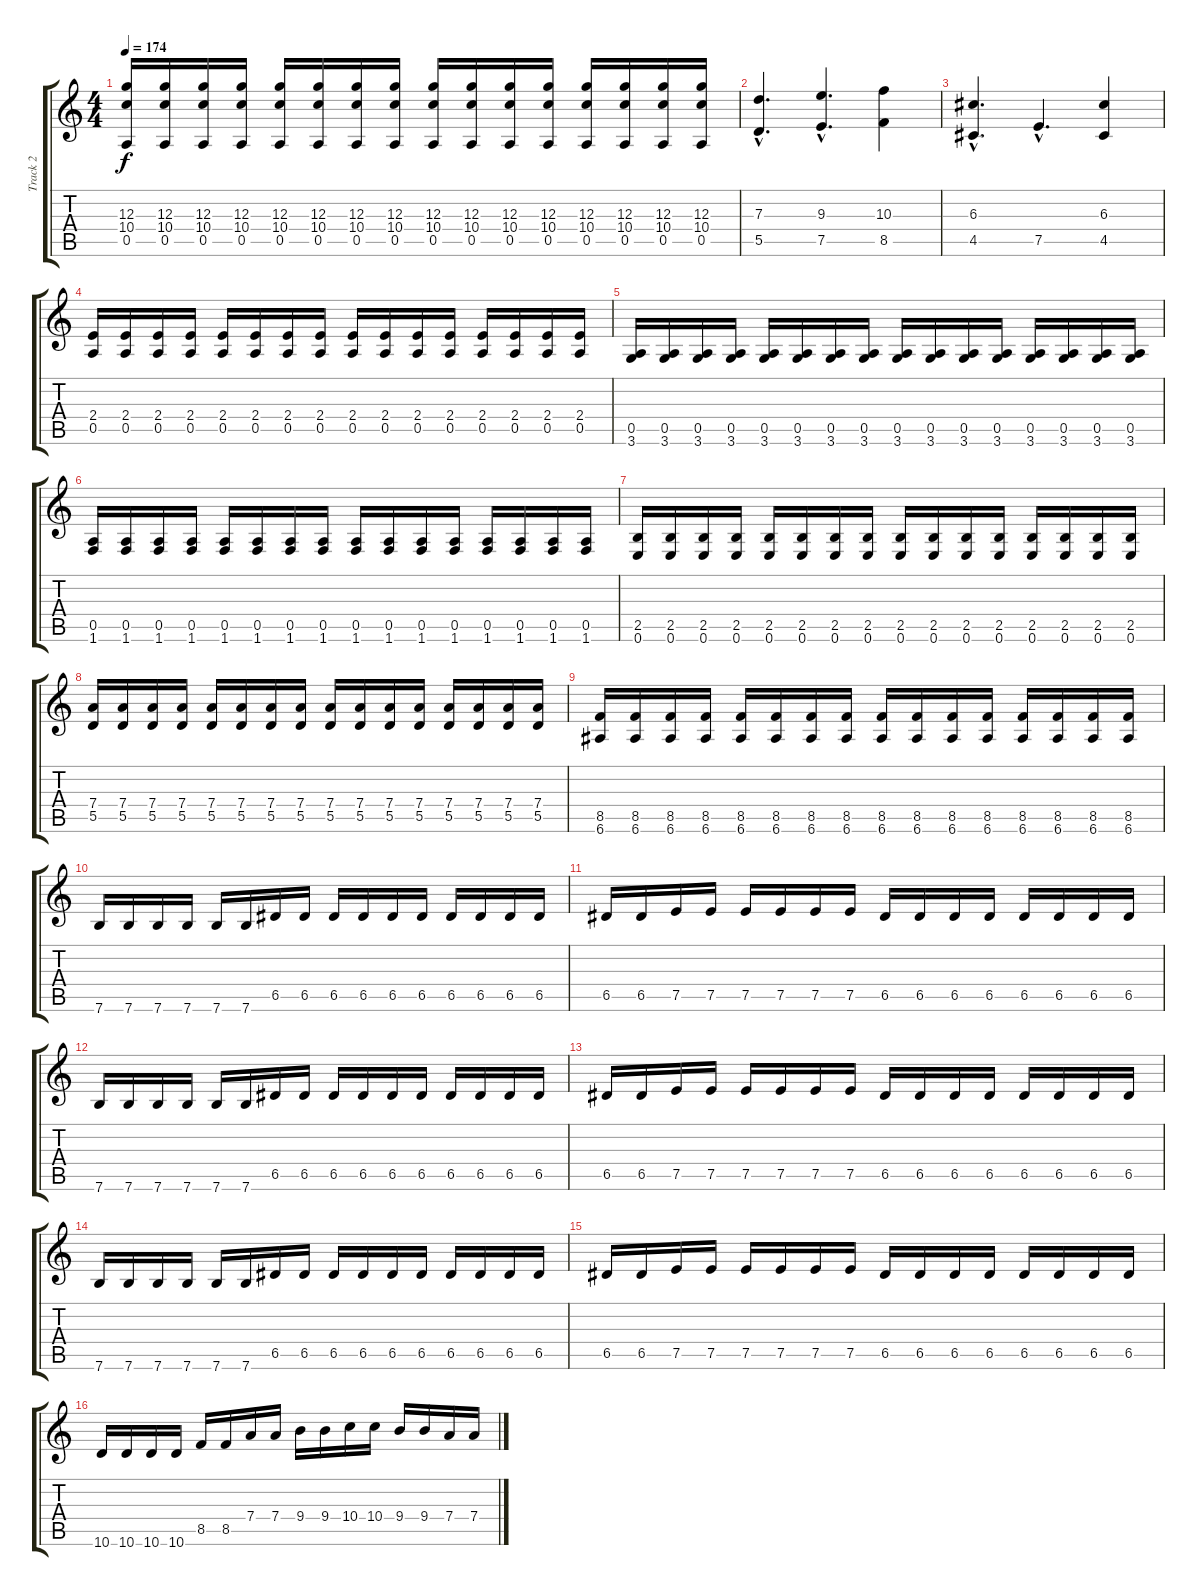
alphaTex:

\track ("Track 2" "Track 2") {instrument overdrivenguitar}
\staff {score tabs}
\tuning (E4 B3 G3 D3 A2 E2) {hide}
\ts (4 4)
\tempo 174
\clef g2
\ks c
(12.3 10.4 0.5).16{dy f} (12.3 10.4 0.5).16 (12.3 10.4 0.5).16 (12.3 10.4 0.5).16 (12.3 10.4 0.5).16 (12.3 10.4 0.5).16 (12.3 10.4 0.5).16 (12.3 10.4 0.5).16 (12.3 10.4 0.5).16 (12.3 10.4 0.5).16 (12.3 10.4 0.5).16 (12.3 10.4 0.5).16 (12.3 10.4 0.5).16 (12.3 10.4 0.5).16 (12.3 10.4 0.5).16 (12.3 10.4 0.5).16 |
(7.3{hac} 5.5{hac}).4{d} (9.3{hac} 7.5{hac}).4{d} (10.3 8.5).4 |
(6.3{hac} 4.5{hac}).4{d} 7.5{hac}.4{d} (6.3 4.5).4 |
(2.4 0.5).16 (2.4 0.5).16 (2.4 0.5).16 (2.4 0.5).16 (2.4 0.5).16 (2.4 0.5).16 (2.4 0.5).16 (2.4 0.5).16 (2.4 0.5).16 (2.4 0.5).16 (2.4 0.5).16 (2.4 0.5).16 (2.4 0.5).16 (2.4 0.5).16 (2.4 0.5).16 (2.4 0.5).16 |
(0.5 3.6).16 (0.5 3.6).16 (0.5 3.6).16 (0.5 3.6).16 (0.5 3.6).16 (0.5 3.6).16 (0.5 3.6).16 (0.5 3.6).16 (0.5 3.6).16 (0.5 3.6).16 (0.5 3.6).16 (0.5 3.6).16 (0.5 3.6).16 (0.5 3.6).16 (0.5 3.6).16 (0.5 3.6).16 |
(0.5 1.6).16 (0.5 1.6).16 (0.5 1.6).16 (0.5 1.6).16 (0.5 1.6).16 (0.5 1.6).16 (0.5 1.6).16 (0.5 1.6).16 (0.5 1.6).16 (0.5 1.6).16 (0.5 1.6).16 (0.5 1.6).16 (0.5 1.6).16 (0.5 1.6).16 (0.5 1.6).16 (0.5 1.6).16 |
(2.5 0.6).16 (2.5 0.6).16 (2.5 0.6).16 (2.5 0.6).16 (2.5 0.6).16 (2.5 0.6).16 (2.5 0.6).16 (2.5 0.6).16 (2.5 0.6).16 (2.5 0.6).16 (2.5 0.6).16 (2.5 0.6).16 (2.5 0.6).16 (2.5 0.6).16 (2.5 0.6).16 (2.5 0.6).16 |
(7.4 5.5).16 (7.4 5.5).16 (7.4 5.5).16 (7.4 5.5).16 (7.4 5.5).16 (7.4 5.5).16 (7.4 5.5).16 (7.4 5.5).16 (7.4 5.5).16 (7.4 5.5).16 (7.4 5.5).16 (7.4 5.5).16 (7.4 5.5).16 (7.4 5.5).16 (7.4 5.5).16 (7.4 5.5).16 |
(8.5 6.6).16 (8.5 6.6).16 (8.5 6.6).16 (8.5 6.6).16 (8.5 6.6).16 (8.5 6.6).16 (8.5 6.6).16 (8.5 6.6).16 (8.5 6.6).16 (8.5 6.6).16 (8.5 6.6).16 (8.5 6.6).16 (8.5 6.6).16 (8.5 6.6).16 (8.5 6.6).16 (8.5 6.6).16 |
7.6.16 7.6.16 7.6.16 7.6.16 7.6.16 7.6.16 6.5.16 6.5.16 6.5.16 6.5.16 6.5.16 6.5.16 6.5.16 6.5.16 6.5.16 6.5.16 |
6.5.16 6.5.16 7.5.16 7.5.16 7.5.16 7.5.16 7.5.16 7.5.16 6.5.16 6.5.16 6.5.16 6.5.16 6.5.16 6.5.16 6.5.16 6.5.16 |
7.6.16 7.6.16 7.6.16 7.6.16 7.6.16 7.6.16 6.5.16 6.5.16 6.5.16 6.5.16 6.5.16 6.5.16 6.5.16 6.5.16 6.5.16 6.5.16 |
6.5.16 6.5.16 7.5.16 7.5.16 7.5.16 7.5.16 7.5.16 7.5.16 6.5.16 6.5.16 6.5.16 6.5.16 6.5.16 6.5.16 6.5.16 6.5.16 |
7.6.16 7.6.16 7.6.16 7.6.16 7.6.16 7.6.16 6.5.16 6.5.16 6.5.16 6.5.16 6.5.16 6.5.16 6.5.16 6.5.16 6.5.16 6.5.16 |
6.5.16 6.5.16 7.5.16 7.5.16 7.5.16 7.5.16 7.5.16 7.5.16 6.5.16 6.5.16 6.5.16 6.5.16 6.5.16 6.5.16 6.5.16 6.5.16 |
10.6.16 10.6.16 10.6.16 10.6.16 8.5.16 8.5.16 7.4.16 7.4.16 9.4.16 9.4.16 10.4.16 10.4.16 9.4.16 9.4.16 7.4.16 7.4.16
